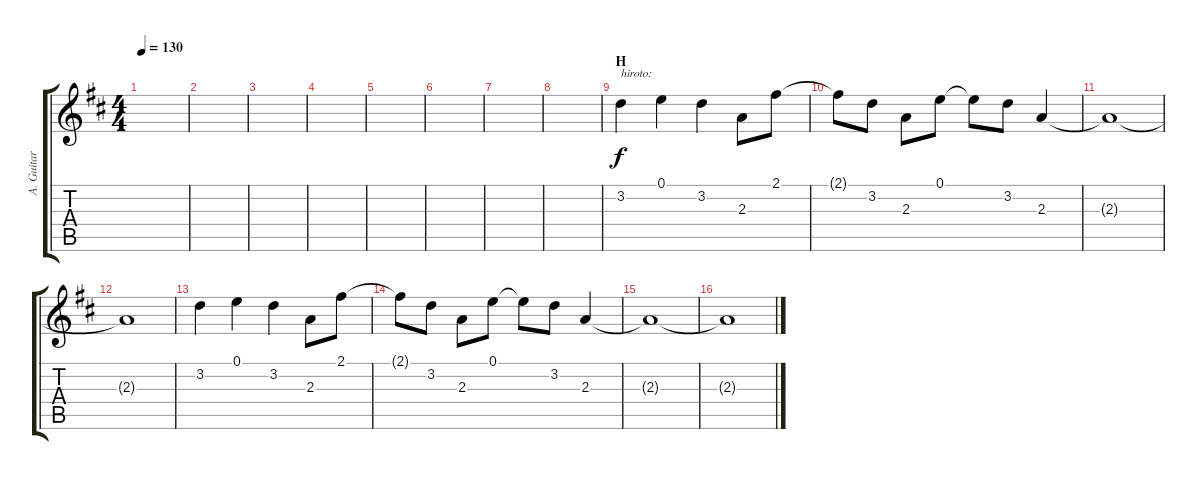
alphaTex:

\track ("A. Guitar" "A. Guitar") {instrument acousticguitarsteel}
\staff {score tabs}
\tuning (E4 B3 G3 D3 A2 E2) {hide}
\ts (4 4)
\tempo 130
\clef g2
\ks d
|
|
|
|
|
|
|
|
\section ("" "H")
3.2.4{txt "hiroto:"} 0.1.4 3.2.4 2.3.8 2.1.8 |
2.1{t}.8 3.2.8 2.3.8 0.1.8 0.1{t}.8 3.2.8 2.3.4 |
2.3{t}.1 |
2.3{t}.1 |
3.2.4 0.1.4 3.2.4 2.3.8 2.1.8 |
2.1{t}.8 3.2.8 2.3.8 0.1.8 0.1{t}.8 3.2.8 2.3.4 |
2.3{t}.1 |
2.3{t}.1
